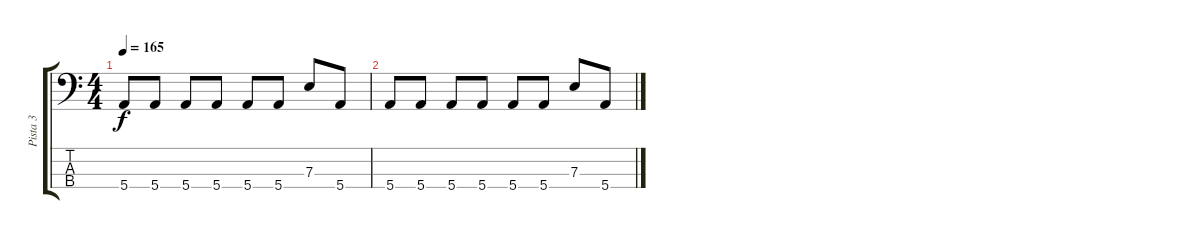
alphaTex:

\track ("Pista 3" "Pista 3") {instrument electricbassfinger}
\staff {score tabs}
\tuning (G2 D2 A1 E1) {hide}
\ts (4 4)
\tempo 165
\clef f4
\ks c
5.4.8{dy f} 5.4.8 5.4.8 5.4.8 5.4.8 5.4.8 7.3.8 5.4.8 |
5.4.8 5.4.8 5.4.8 5.4.8 5.4.8 5.4.8 7.3.8 5.4.8
